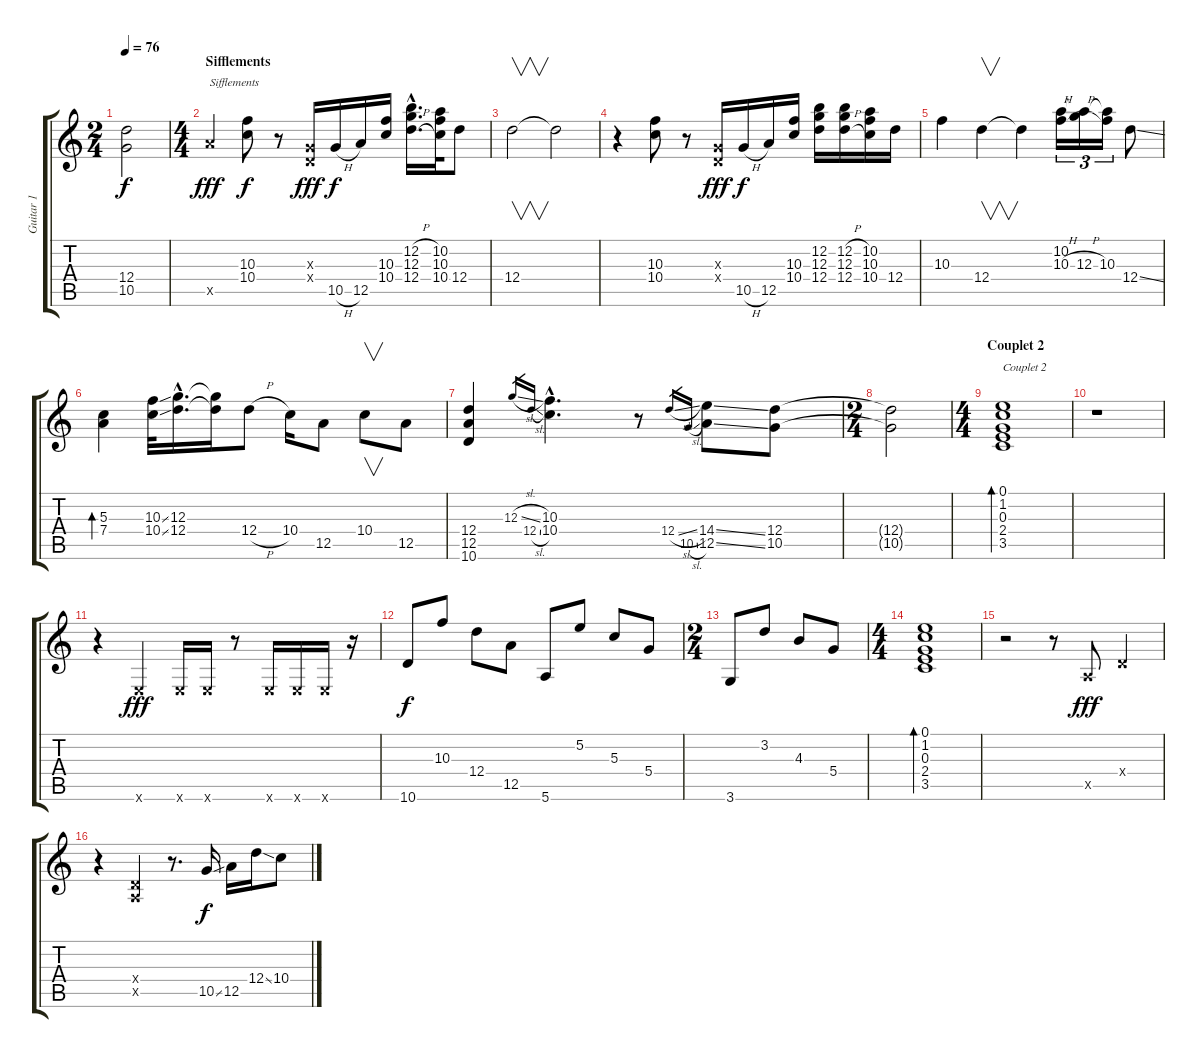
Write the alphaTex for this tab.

\track ("Guitar 1" "Guitar 1") {instrument overdrivenguitar}
\staff {score tabs}
\tuning (E4 B3 G3 D3 A2 E2) {hide}
\ts (2 4)
\tempo 76
\clef g2
\ks c
(12.4{t} 10.5{t}).2{dy f} |
\ts (4 4)
\section ("" "Sifflements")
12.5{x}.4{txt "Sifflements" dy fff} (10.3 10.4).8{dy f} r.8 (0.3{x} 0.4{x}).16{dy fff} 10.5{h}.16{dy f} 12.5.16 (10.3 10.4).16 (12.2{h hac} 12.3{h hac} 12.4{h hac}).16{d} (10.2 10.3 10.4).32 12.4.8 |
12.4.2{v} 12.4{t}.2 |
r.4 (10.3 10.4).8 r.8 (0.3{x} 0.4{x}).16{dy fff} 10.5{h}.16{dy f} 12.5.16 (10.3 10.4).16 (12.2 12.3 12.4).16 (12.2{h} 12.3{h} 12.4{h}).16 (10.2 10.3 10.4).16 12.4.16 |
10.3.4 12.4.4{v} 12.4{t}.4 (10.2 10.3{h}).16{tu (3 2)} (10.2{t} 12.3{h}).16{tu (3 2)} (10.2{t} 10.3).16{tu (3 2)} 12.4{ss}.8 |
(5.3 7.4).4{bd 240} (10.3{ss} 10.4{ss}).32 (12.3{hac} 12.4{hac}).16{d} (12.3{t} 12.4{t}).16 12.4{h}.8 10.4.16 12.5.8 10.4.8{v} 12.5.8 |
(12.4 12.5 10.6).4 12.3{sl}.16{gr} 12.4{sl}.16{gr} (10.3{hac} 10.4{hac}).4{d} r.8 12.4{sl}.16{gr} 10.5{sl}.16{gr} (14.4{ss} 12.5{ss}).8 (12.4 10.5).8 |
\ts (2 4)
(12.4{t} 10.5{t}).2 |
\ts (4 4)
\section ("" "Couplet 2")
(0.1 1.2 0.3 2.4 3.5).1{bd 240 txt "Couplet 2"} |
r.1 |
r.4 0.6{x}.4{dy fff} 0.6{x}.16 0.6{x}.16 r.8 0.6{x}.16 0.6{x}.16 0.6{x}.16 r.16 |
10.6.8{dy f} 10.3.8 12.4.8 12.5.8 5.6.8 5.2.8 5.3.8 5.4.8 |
\ts (2 4)
3.6.8 3.2.8 4.3.8 5.4.8 |
\ts (4 4)
(0.1 1.2 0.3 2.4 3.5).1{bd 240} |
r.2 r.8 0.5{x}.8{dy fff} 0.4{x}.4 |
r.4 (0.4{x} 0.5{x}).4 r.8{d} 10.5{ss}.16{dy f} 12.5.16 12.4{ss}.16 10.4.8
